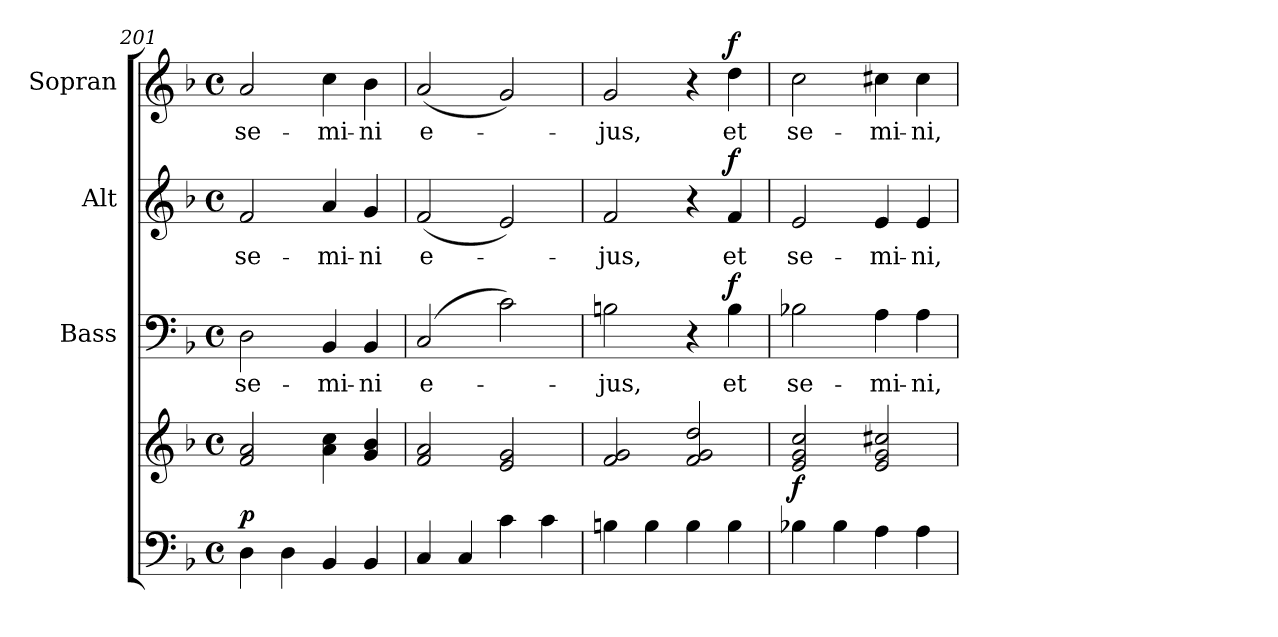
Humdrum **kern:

**kern	**kern	**dynam	**kern	**text	**dynam	**kern	**text	**dynam	**kern	**text	**dynam
*part4	*part4	*part4	*part3	*part3	*part3	*part2	*part2	*part2	*part1	*part1	*part1
*staff5	*staff4	*staff4/5	*staff3	*staff3	*staff3	*staff2	*staff2	*staff2	*staff1	*staff1	*staff1
*	*	*	*I"Bass	*	*	*I"Alt	*	*	*I"Sopran	*	*
*	*	*	*I'B.	*	*	*I'A.	*	*	*I'S.	*	*
*clefF4	*clefG2	*	*clefF4	*	*	*clefG2	*	*	*clefG2	*	*
*k[b-]	*k[b-]	*	*k[b-]	*	*	*k[b-]	*	*	*k[b-]	*	*
*F:	*F:	*	*F:	*	*	*F:	*	*	*F:	*	*
*M4/4	*M4/4	*	*M4/4	*	*	*M4/4	*	*	*M4/4	*	*
*met(c)	*met(c)	*	*met(c)	*	*	*met(c)	*	*	*met(c)	*	*
=201	=201	=201	=201	=201	=201	=201	=201	=201	=201	=201	=201
!	!	!LO:DY:a=2	!	!LO:LY:b	!	!	!LO:LY:b	!	!	!LO:LY:b	!
4D\	2f/ 2a/	p	2D\	se-	.	2f/	se-	.	2a/	se-	.
4D\	.	.	.	.	.	.	.	.	.	.	.
!	!	!	!	!LO:LY:b	!	!	!LO:LY:b	!	!	!LO:LY:b	!
4BB-/	4a\ 4cc\	.	4BB-/	-mi-	.	4a/	-mi-	.	4cc\	-mi-	.
!	!	!	!	!LO:LY:b	!	!	!LO:LY:b	!	!	!LO:LY:b	!
4BB-/	4g/ 4b-/	.	4BB-/	-ni	.	4g/	-ni	.	4b-\	-ni	.
!!LO:PB:g=z
=202	=202	=202	=202	=202	=202	=202	=202	=202	=202	=202	=202
!	!	!	!	!LO:LY:b	!	!	!LO:LY:b	!	!	!LO:LY:b	!
4C/	2f/ 2a/	.	(2C/	e-	.	(<2f/	e-	.	(<2a/	e-	.
4C/	.	.	.	.	.	.	.	.	.	.	.
4c\	2e/ 2g/	.	2c\)	.	.	2e/)	.	.	2g/)	.	.
4c\	.	.	.	.	.	.	.	.	.	.	.
=203	=203	=203	=203	=203	=203	=203	=203	=203	=203	=203	=203
!	!	!	!	!LO:LY:b	!	!	!LO:LY:b	!	!	!LO:LY:b	!
4Bn\	2f/ 2g/	.	2Bn\	-jus,	.	2f/	-jus,	.	2g/	-jus,	.
4B\	.	.	.	.	.	.	.	.	.	.	.
4B\	2f/ 2g/ 2dd/	.	4r	.	.	4r	.	.	4r	.	.
!	!	!	!	!LO:LY:b	!LO:DY:a	!	!LO:LY:b	!LO:DY:a	!	!LO:LY:b	!LO:DY:a
4B\	.	.	4B\	et	f	4f/	et	f	4dd\	et	f
=204	=204	=204	=204	=204	=204	=204	=204	=204	=204	=204	=204
!	!	!LO:DY:a=2	!	!LO:LY:b	!	!	!LO:LY:b	!	!	!LO:LY:b	!
4B-X\	2e/ 2g/ 2cc/	f	2B-X\	se-	.	2e/	se-	.	2cc\	se-	.
4B-\	.	.	.	.	.	.	.	.	.	.	.
!	!	!	!	!LO:LY:b	!	!	!LO:LY:b	!	!	!LO:LY:b	!
4A\	2e/ 2g/ 2cc#X/	.	4A\	-mi-	.	4e/	-mi-	.	4cc#X\	-mi-	.
!	!	!	!	!LO:LY:b	!	!	!LO:LY:b	!	!	!LO:LY:b	!
4A\	.	.	4A\	-ni,	.	4e/	-ni,	.	4cc#\	-ni,	.
=	=	=	=	=	=	=	=	=	=	=	=
*-	*-	*-	*-	*-	*-	*-	*-	*-	*-	*-	*-
